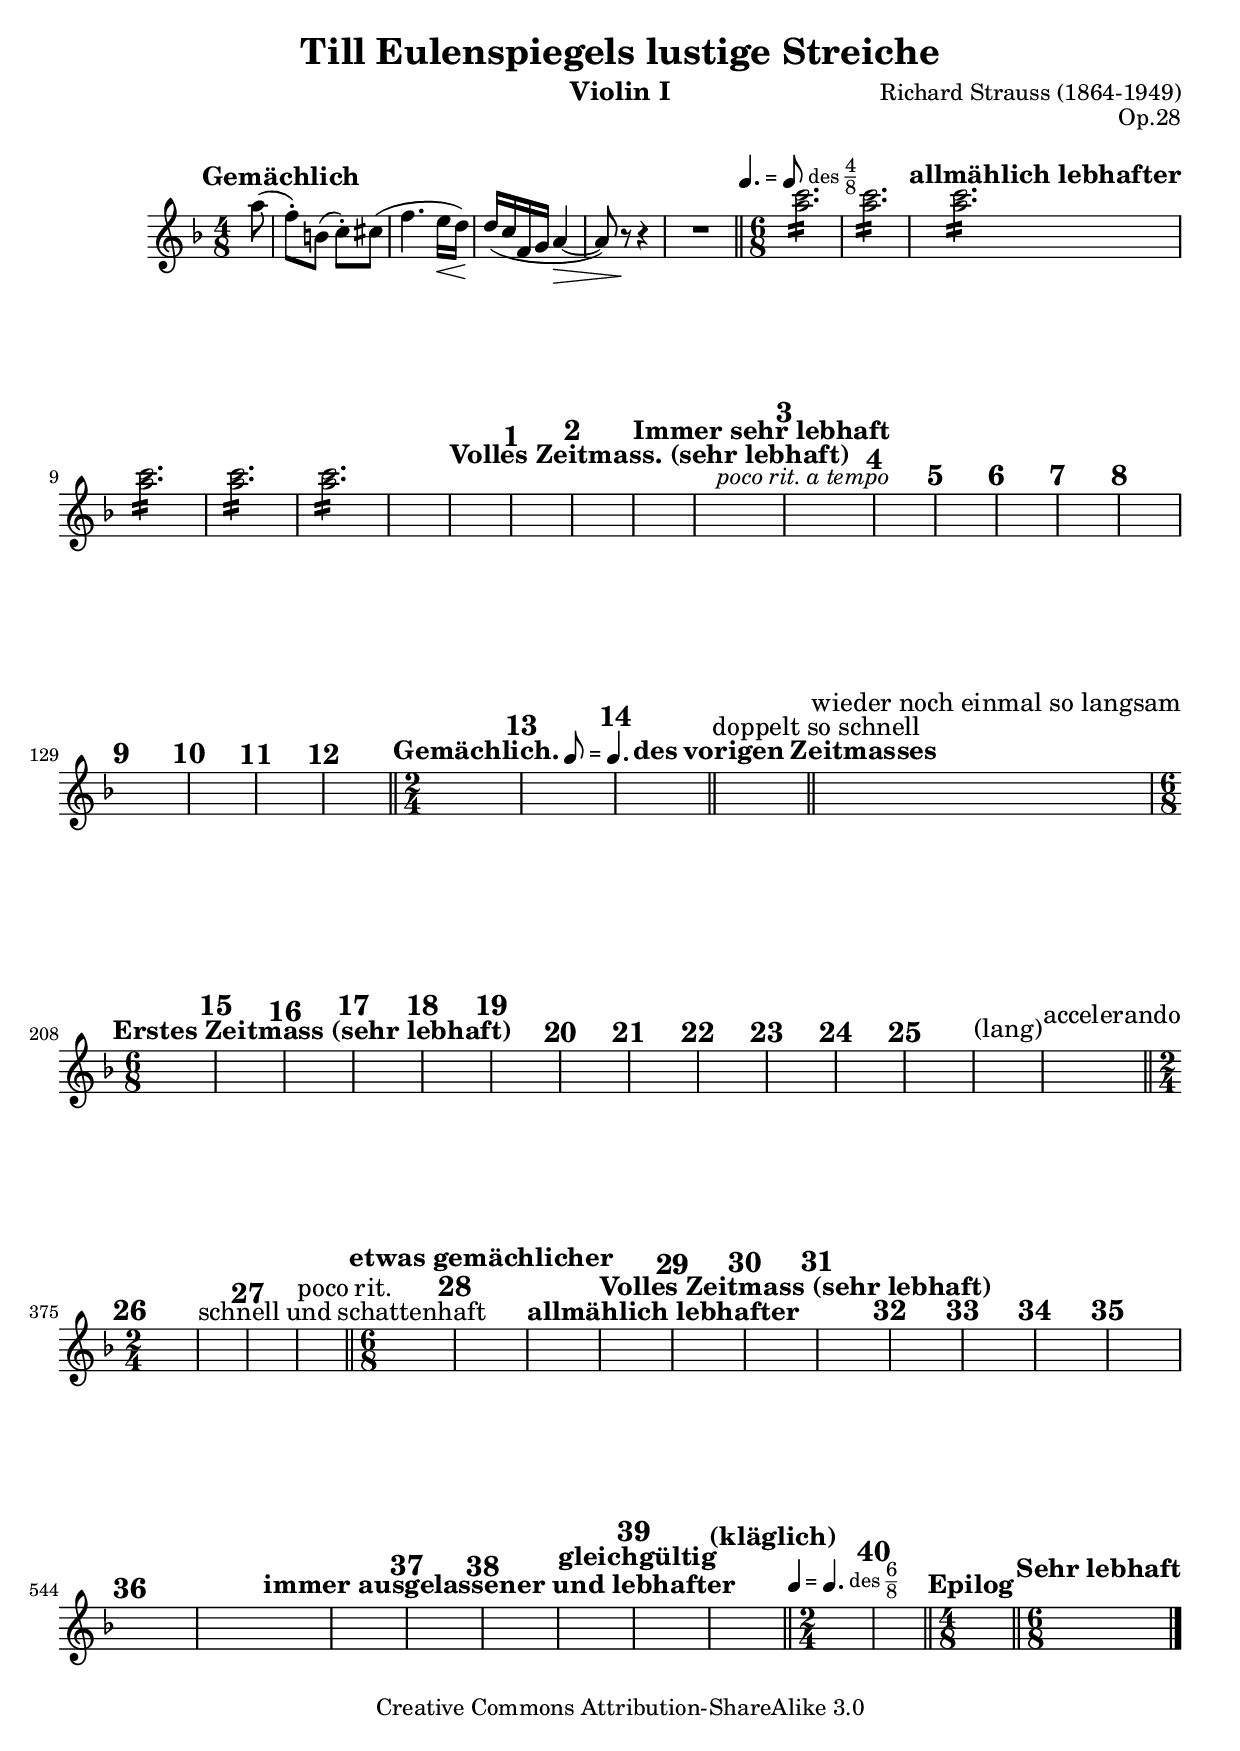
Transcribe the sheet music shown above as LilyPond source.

\version "2.11.37"

\include "defs.lyi" 
violinOne = \relative c'''
{
  \key f \major
  a8(
  f-.) b,( c-.) cis( |
  f4. e16\< d) |
  d(\! c f, g a4~\> |
  a8) r8\! r4 |
  R2 |

  %6/8
  \repeat unfold 6
  {
    \repeat tremolo 12 <a' c>16 |
  }
}

 

instrument = "Violin I"

notes = \violinOne

\include "part.lyi"


